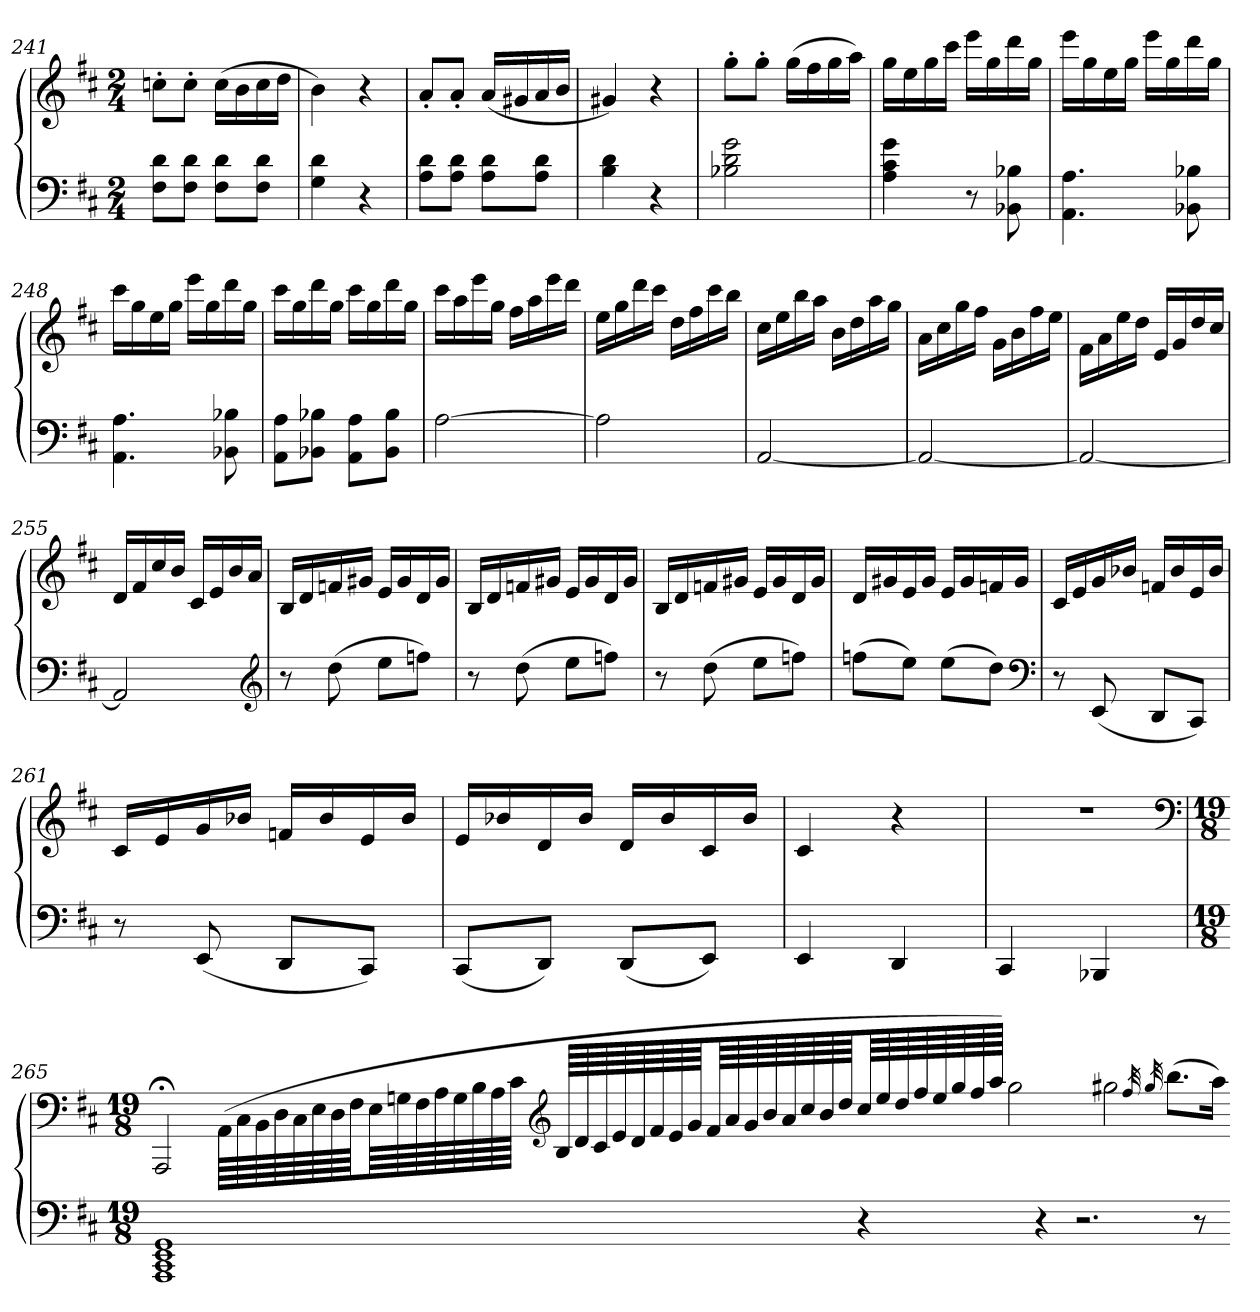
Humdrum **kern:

**kern	**kern
*part1	*part1
*staff2	*staff1
*clefF4	*clefG2
*k[f#c#]	*k[f#c#]
*D:	*D:
*M2/4	*M2/4
=241	=241
8F# 8dL	8ccn'L
8F# 8dJ	8cc'J
8F# 8dL	(16ccLL
.	16b
8F# 8dJ	16cc
.	16ddJJ
=242	=242
4G 4d	4b)
4r	4r
=243	=243
8A 8dL	8a'L
8A 8dJ	8a'J
8A 8dL	(16aLL
.	16g#X
8A 8dJ	16a
.	16bJJ
=244	=244
4B 4d	4g#X)
4r	4r
=245	=245
2B-X 2d 2g	8gg'L
.	8gg'J
.	(16ggLL
.	16ff#
.	16gg
.	16aaJJ)
=246	=246
4A 4c# 4g	16ggLL
.	16ee
.	16gg
.	16ccc#JJ
8r	16eeeLL
.	16gg
8BB-X 8B-X	16ddd
.	16ggJJ
=247	=247
4.AA 4.A	16eeeLL
.	16gg
.	16ee
.	16ggJJ
.	16eeeLL
.	16gg
8BB-X 8B-X	16ddd
.	16ggJJ
=248	=248
4.AA 4.A	16ccc#LL
.	16gg
.	16ee
.	16ggJJ
.	16eeeLL
.	16gg
8BB-X 8B-X	16ddd
.	16ggJJ
=249	=249
8AA 8AL	16ccc#LL
.	16gg
8BB-X 8B-XJ	16ddd
.	16ggJJ
8AA 8AL	16ccc#LL
.	16gg
8BB- 8B-J	16ddd
.	16ggJJ
=250	=250
[2A	16ccc#LL
.	16aa
.	16eee
.	16ggJJ
.	16ff#LL
.	16aa
.	16eee
.	16dddJJ
=251	=251
2A]	16eeLL
.	16gg
.	16ddd
.	16ccc#JJ
.	16ddLL
.	16ff#
.	16ccc#
.	16bbJJ
=252	=252
[2AA	16cc#LL
.	16ee
.	16bb
.	16aaJJ
.	16bLL
.	16dd
.	16aa
.	16ggJJ
=253	=253
2AA_	16aLL
.	16cc#
.	16gg
.	16ff#JJ
.	16gLL
.	16b
.	16ff#
.	16eeJJ
=254	=254
2AA_	16f#LL
.	16a
.	16ee
.	16ddJJ
.	16eLL
.	16g
.	16dd
.	16cc#JJ
=255	=255
2AA]	16dLL
.	16f#
.	16cc#
.	16bJJ
.	16c#LL
.	16e
.	16b
.	16aJJ
*clefG2	*
=256	=256
8r	16BLL
.	16d
(8dd	16fn
.	16g#XJJ
8eeL	16eLL
.	16g#
8ffnJ)	16d
.	16g#JJ
=257	=257
8r	16BLL
.	16d
(8dd	16fn
.	16g#XJJ
8eeL	16eLL
.	16g#
8ffnJ)	16d
.	16g#JJ
=258	=258
8r	16BLL
.	16d
(8dd	16fn
.	16g#XJJ
8eeL	16eLL
.	16g#
8ffnJ)	16d
.	16g#JJ
=259	=259
(8ffnL	16dLL
.	16g#X
8eeJ)	16e
.	16g#JJ
(8eeL	16eLL
.	16g#
8ddJ)	16fn
.	16g#JJ
*clefF4	*
=260	=260
8r	16c#LL
.	16e
(8EE	16g
.	16b-XJJ
8DDL	16fnLL
.	16b-
8CC#J)	16e
.	16b-JJ
=261	=261
8r	16c#LL
.	16e
(8EE	16g
.	16b-XJJ
8DDL	16fnLL
.	16b-
8CC#J)	16e
.	16b-JJ
=262	=262
(8CC#L	16eLL
.	16b-X
8DDJ)	16d
.	16b-JJ
(8DDL	16dLL
.	16b-
8EEJ)	16c#
.	16b-JJ
=263	=263
4EE	4c#
4DD	4r
=264	=264
4CC#	2r
4BBB-X	.
*	*clefF4
=265	=265
*M19/8	*M19/8
1AAA 1CC# 1EE 1GG	2AAA;<
.	(64AALLLL
.	64C#
.	64BB
.	64D
.	64C#
.	64E
.	64D
.	64F#JJJ
.	64ELLL
.	64Gn
.	64F#
.	64A
.	64G
.	64B
.	64A
.	64c#JJJJ
*	*clefG2
.	64BLLLL
.	64d
.	64c#
.	64e
.	64d
.	64f#
.	64e
.	64gJJJ
.	64f#LLL
.	64a
.	64g
.	64b
.	64a
.	64cc#
.	64b
.	64ddJJJ
4r	64cc#LLL
.	64ee
.	64dd
.	64ff#
.	64ee
.	64gg
.	64ff#
.	64aaJJJJ)
.	2gg
4r	.
2.r	.
.	2gg#X
.	32qff#
.	32qgg#
.	(8.bbL
8r	.
.	16aaJk)
=-	=-
*-	*-
